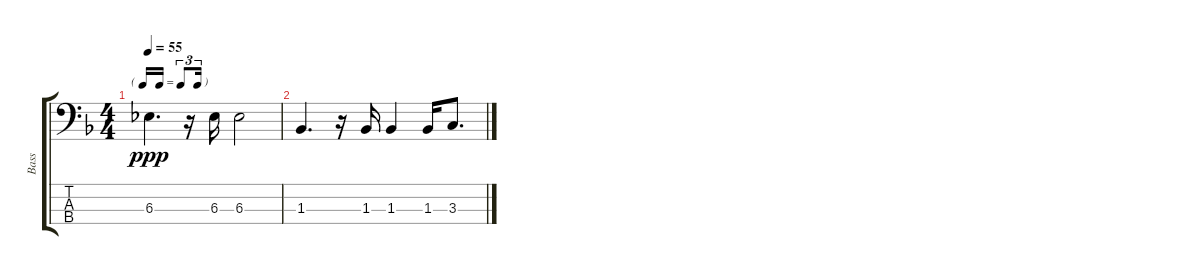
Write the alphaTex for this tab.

\track ("Bass" "Bass") {instrument electricbassfinger}
\staff {score tabs}
\tuning (G2 D2 A1 E1) {hide}
\ts (4 4)
\tf triplet16th
\tempo 55
\clef f4
\ks dminor
6.3.4{d dy ppp} r.16 6.3.16 6.3.2 |
1.3.4{d} r.16 1.3.16 1.3.4 1.3.16 3.3.8{d}
